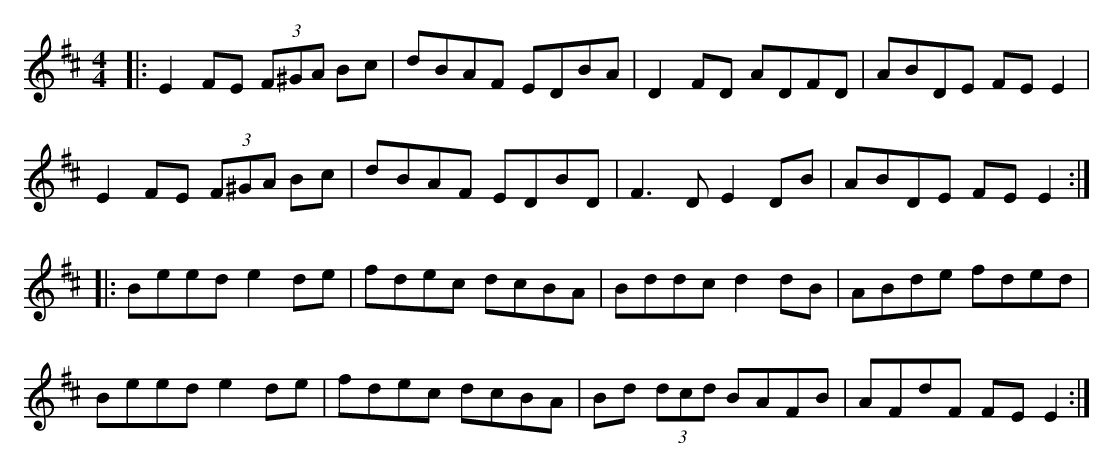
X:1
M:4/4
K:Edor
|:E2FE (3F^GA Bc|dBAF EDBA|D2FD ADFD|ABDE FE E2|
E2FE (3F^GA Bc|dBAF EDBD|F3D E2 DB|ABDE FE E2:|
|:Beed e2de|fdec dcBA|Bddc d2dB|ABde fded|
Beed e2de|fdec dcBA|Bd (3dcd BAFB|AFdF FEE2:|
